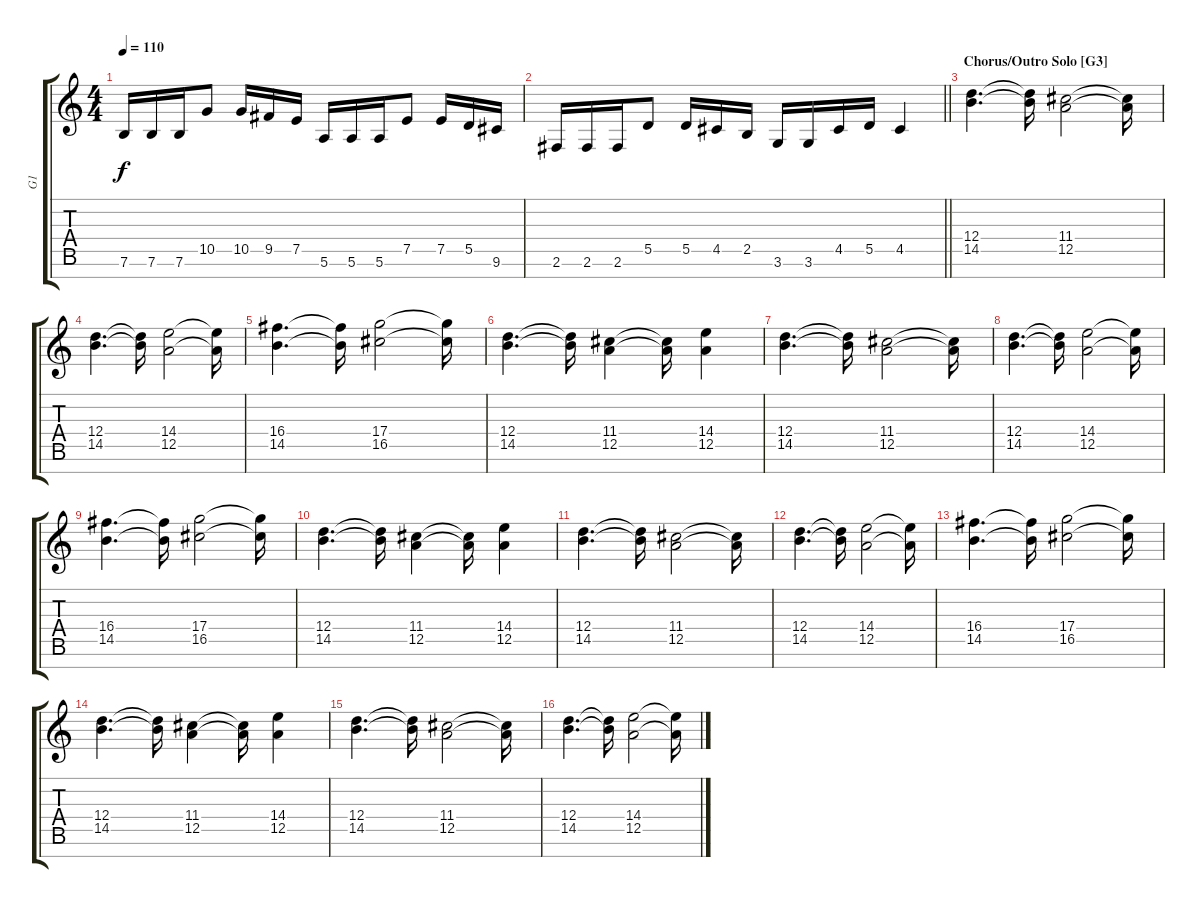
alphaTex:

\track ("G1" "G1") {instrument distortionguitar}
\staff {score tabs}
\tuning (E4 B3 G3 D3 A2 E2 B1) {hide}
\ts (4 4)
\tempo 110
\clef g2
\ks c
7.6.16{dy f} 7.6.16 7.6.16 10.5.8 10.5.16 9.5.16 7.5.16 5.6.16 5.6.16 5.6.16 7.5.8 7.5.16 5.5.16 9.6.16 |
\barLineRight lightlight
2.6.16 2.6.16 2.6.16 5.5.8 5.5.16 4.5.16 2.5.16 3.6.16 3.6.16 4.5.16 5.5.16 4.5.4 |
\section ("" "Chorus/Outro Solo [G3]")
(12.4 14.5).4{d} (12.4{t} 14.5{t}).16 (11.4 12.5).2 (11.4{t} 12.5{t}).16 |
(12.4 14.5).4{d} (12.4{t} 14.5{t}).16 (14.4 12.5).2 (14.4{t} 12.5{t}).16 |
(16.4 14.5).4{d} (16.4{t} 14.5{t}).16 (17.4 16.5).2 (17.4{t} 16.5{t}).16 |
(12.4 14.5).4{d} (12.4{t} 14.5{t}).16 (11.4 12.5).4 (11.4{t} 12.5{t}).16 (14.4 12.5).4 |
(12.4 14.5).4{d} (12.4{t} 14.5{t}).16 (11.4 12.5).2 (11.4{t} 12.5{t}).16 |
(12.4 14.5).4{d} (12.4{t} 14.5{t}).16 (14.4 12.5).2 (14.4{t} 12.5{t}).16 |
(16.4 14.5).4{d} (16.4{t} 14.5{t}).16 (17.4 16.5).2 (17.4{t} 16.5{t}).16 |
(12.4 14.5).4{d} (12.4{t} 14.5{t}).16 (11.4 12.5).4 (11.4{t} 12.5{t}).16 (14.4 12.5).4 |
(12.4 14.5).4{d volume 7} (12.4{t} 14.5{t}).16 (11.4 12.5).2 (11.4{t} 12.5{t}).16 |
(12.4 14.5).4{d} (12.4{t} 14.5{t}).16 (14.4 12.5).2 (14.4{t} 12.5{t}).16 |
(16.4 14.5).4{d} (16.4{t} 14.5{t}).16 (17.4 16.5).2 (17.4{t} 16.5{t}).16 |
(12.4 14.5).4{d} (12.4{t} 14.5{t}).16 (11.4 12.5).4 (11.4{t} 12.5{t}).16 (14.4 12.5).4 |
(12.4 14.5).4{d volume 0} (12.4{t} 14.5{t}).16 (11.4 12.5).2 (11.4{t} 12.5{t}).16 |
(12.4 14.5).4{d} (12.4{t} 14.5{t}).16 (14.4 12.5).2 (14.4{t} 12.5{t}).16
